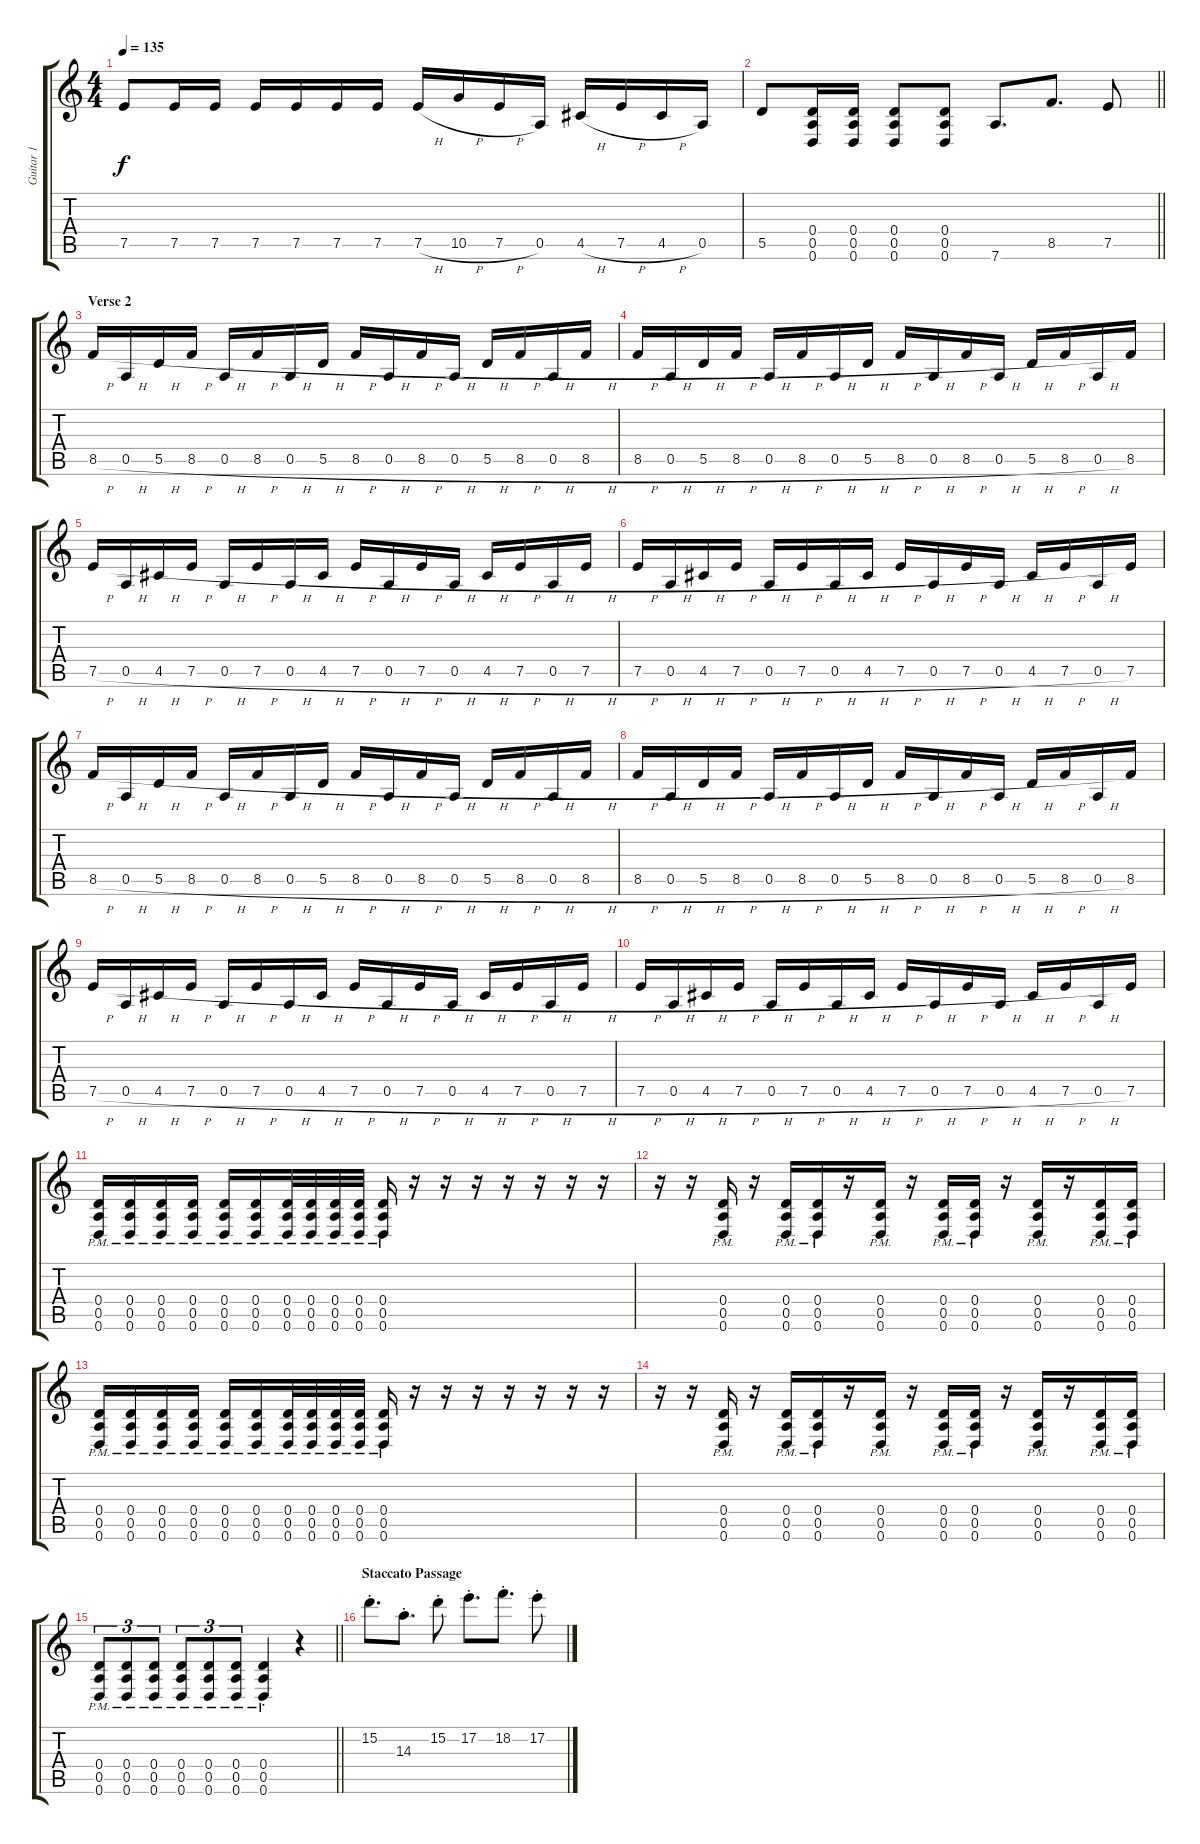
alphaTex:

\track ("Guitar 1" "Guitar 1") {instrument distortionguitar}
\staff {score tabs}
\tuning (E4 B3 G3 D3 A2 D2) {hide}
\ts (4 4)
\tempo 135
\clef g2
\ks c
7.5.8{dy f} 7.5.16 7.5.16 7.5.16 7.5.16 7.5.16 7.5.16 7.5{h}.16 10.5{h}.16 7.5{h}.16 0.5.16 4.5{h}.16 7.5{h}.16 4.5{h}.16 0.5.16 |
\barLineRight lightlight
5.5.8 (0.4 0.5 0.6).16 (0.4 0.5 0.6).16 (0.4 0.5 0.6).8 (0.4 0.5 0.6).8 7.6.8{d} 8.5.8{d} 7.5.8 |
\section ("" "Verse 2")
8.5{h}.16 0.5{h}.16 5.5{h}.16 8.5{h}.16 0.5{h}.16 8.5{h}.16 0.5{h}.16 5.5{h}.16 8.5{h}.16 0.5{h}.16 8.5{h}.16 0.5{h}.16 5.5{h}.16 8.5{h}.16 0.5{h}.16 8.5{h}.16 |
8.5{h}.16 0.5{h}.16 5.5{h}.16 8.5{h}.16 0.5{h}.16 8.5{h}.16 0.5{h}.16 5.5{h}.16 8.5{h}.16 0.5{h}.16 8.5{h}.16 0.5{h}.16 5.5{h}.16 8.5{h}.16 0.5{h}.16 8.5.16 |
7.5{h}.16 0.5{h}.16 4.5{h}.16 7.5{h}.16 0.5{h}.16 7.5{h}.16 0.5{h}.16 4.5{h}.16 7.5{h}.16 0.5{h}.16 7.5{h}.16 0.5{h}.16 4.5{h}.16 7.5{h}.16 0.5{h}.16 7.5{h}.16 |
7.5{h}.16 0.5{h}.16 4.5{h}.16 7.5{h}.16 0.5{h}.16 7.5{h}.16 0.5{h}.16 4.5{h}.16 7.5{h}.16 0.5{h}.16 7.5{h}.16 0.5{h}.16 4.5{h}.16 7.5{h}.16 0.5{h}.16 7.5.16 |
8.5{h}.16 0.5{h}.16 5.5{h}.16 8.5{h}.16 0.5{h}.16 8.5{h}.16 0.5{h}.16 5.5{h}.16 8.5{h}.16 0.5{h}.16 8.5{h}.16 0.5{h}.16 5.5{h}.16 8.5{h}.16 0.5{h}.16 8.5{h}.16 |
8.5{h}.16 0.5{h}.16 5.5{h}.16 8.5{h}.16 0.5{h}.16 8.5{h}.16 0.5{h}.16 5.5{h}.16 8.5{h}.16 0.5{h}.16 8.5{h}.16 0.5{h}.16 5.5{h}.16 8.5{h}.16 0.5{h}.16 8.5.16 |
7.5{h}.16 0.5{h}.16 4.5{h}.16 7.5{h}.16 0.5{h}.16 7.5{h}.16 0.5{h}.16 4.5{h}.16 7.5{h}.16 0.5{h}.16 7.5{h}.16 0.5{h}.16 4.5{h}.16 7.5{h}.16 0.5{h}.16 7.5{h}.16 |
7.5{h}.16 0.5{h}.16 4.5{h}.16 7.5{h}.16 0.5{h}.16 7.5{h}.16 0.5{h}.16 4.5{h}.16 7.5{h}.16 0.5{h}.16 7.5{h}.16 0.5{h}.16 4.5{h}.16 7.5{h}.16 0.5{h}.16 7.5.16 |
(0.4{pm} 0.5{pm} 0.6{pm}).16 (0.4{pm} 0.5{pm} 0.6{pm}).16 (0.4{pm} 0.5{pm} 0.6{pm}).16 (0.4{pm} 0.5{pm} 0.6{pm}).16 (0.4{pm} 0.5{pm} 0.6{pm}).16 (0.4{pm} 0.5{pm} 0.6{pm}).16 (0.4{pm} 0.5{pm} 0.6{pm}).32 (0.4{pm} 0.5{pm} 0.6{pm}).32 (0.4{pm} 0.5{pm} 0.6{pm}).32 (0.4{pm} 0.5{pm} 0.6{pm}).32 (0.4{pm} 0.5{pm} 0.6{pm}).16 r.16 r.16 r.16 r.16 r.16 r.16 r.16 |
r.16 r.16 (0.4{pm} 0.5{pm} 0.6{pm}).16 r.16 (0.4{pm} 0.5{pm} 0.6{pm}).16 (0.4{pm} 0.5{pm} 0.6{pm}).16 r.16 (0.4{pm} 0.5{pm} 0.6{pm}).16 r.16 (0.4{pm} 0.5{pm} 0.6{pm}).16 (0.4{pm} 0.5{pm} 0.6{pm}).16 r.16 (0.4{pm} 0.5{pm} 0.6{pm}).16 r.16 (0.4{pm} 0.5{pm} 0.6{pm}).16 (0.4{pm} 0.5{pm} 0.6{pm}).16 |
(0.4{pm} 0.5{pm} 0.6{pm}).16 (0.4{pm} 0.5{pm} 0.6{pm}).16 (0.4{pm} 0.5{pm} 0.6{pm}).16 (0.4{pm} 0.5{pm} 0.6{pm}).16 (0.4{pm} 0.5{pm} 0.6{pm}).16 (0.4{pm} 0.5{pm} 0.6{pm}).16 (0.4{pm} 0.5{pm} 0.6{pm}).32 (0.4{pm} 0.5{pm} 0.6{pm}).32 (0.4{pm} 0.5{pm} 0.6{pm}).32 (0.4{pm} 0.5{pm} 0.6{pm}).32 (0.4{pm} 0.5{pm} 0.6{pm}).16 r.16 r.16 r.16 r.16 r.16 r.16 r.16 |
r.16 r.16 (0.4{pm} 0.5{pm} 0.6{pm}).16 r.16 (0.4{pm} 0.5{pm} 0.6{pm}).16 (0.4{pm} 0.5{pm} 0.6{pm}).16 r.16 (0.4{pm} 0.5{pm} 0.6{pm}).16 r.16 (0.4{pm} 0.5{pm} 0.6{pm}).16 (0.4{pm} 0.5{pm} 0.6{pm}).16 r.16 (0.4{pm} 0.5{pm} 0.6{pm}).16 r.16 (0.4{pm} 0.5{pm} 0.6{pm}).16 (0.4{pm} 0.5{pm} 0.6{pm}).16 |
\barLineRight lightlight
(0.4{pm} 0.5{pm} 0.6{pm}).8{tu (3 2)} (0.4{pm} 0.5{pm} 0.6{pm}).8{tu (3 2)} (0.4{pm} 0.5{pm} 0.6{pm}).8{tu (3 2)} (0.4{pm} 0.5{pm} 0.6{pm}).8{tu (3 2)} (0.4{pm} 0.5{pm} 0.6{pm}).8{tu (3 2)} (0.4{pm} 0.5{pm} 0.6{pm}).8{tu (3 2)} (0.4{pm} 0.5{pm} 0.6{pm st}).4 r.4 |
\section ("" "Staccato Passage")
15.2{st}.8{d} 14.3{st}.8{d} 15.2{st}.8 17.2{st}.8{d} 18.2{st}.8{d} 17.2{st}.8
